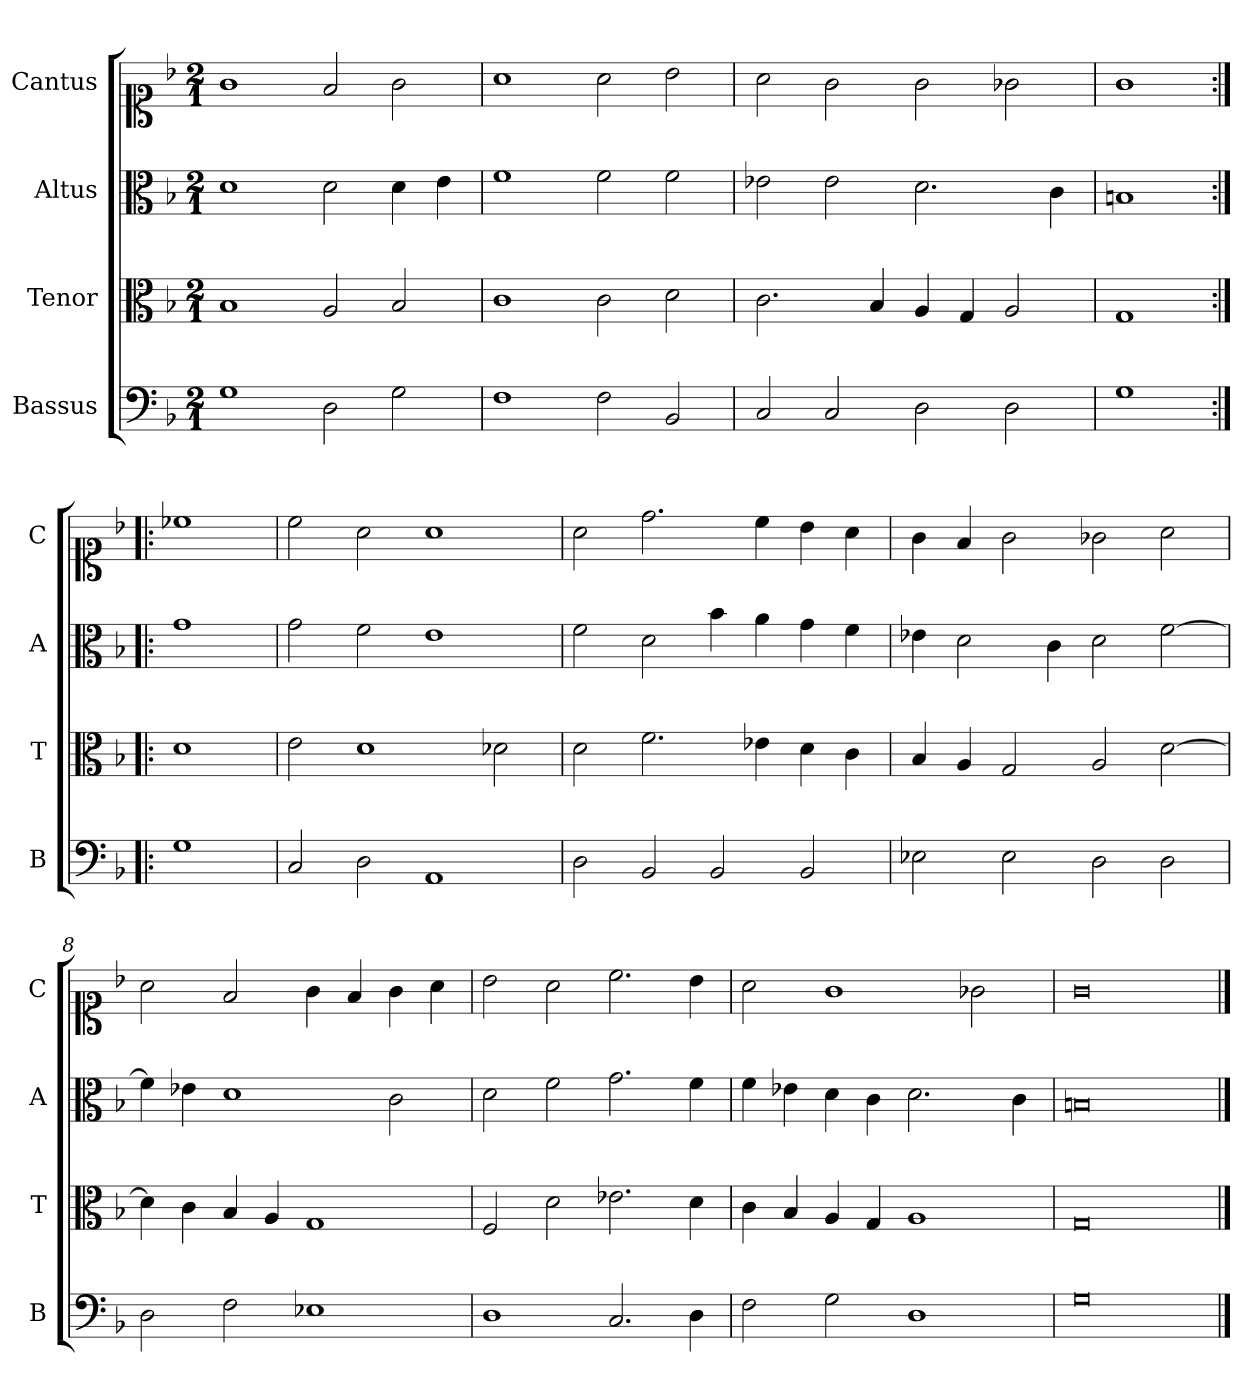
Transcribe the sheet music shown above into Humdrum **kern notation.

**kern	**kern	**kern	**kern
*part4	*part3	*part2	*part1
*staff4	*staff3	*staff2	*staff1
*I"Bassus	*I"Tenor	*I"Altus	*I"Cantus
*I'B	*I'T	*I'A	*I'C
*clefF4	*clefC3	*clefC3	*clefC1
*k[b-]	*k[b-]	*k[b-]	*k[b-]
*M2/1	*M2/1	*M2/1	*M2/1
=1	=1	=1	=1
1G	1B-	1d	1g
2D	2A	2d	2f
2G	2B-	4d	2g
.	.	4e	.
=2	=2	=2	=2
1F	1c	1f	1a
2F	2c	2f	2a
2BB-	2d	2f	2b-
=3	=3	=3	=3
2C	2.c	2e-X	2a
2C	.	2e-	2g
.	4B-	.	.
2D	4A	2.d	2g
.	4G	.	.
2D	2A	.	2g-X
.	.	4c	.
=4	=4	=4	=4
1G	1G	1Bn	1g
=:|!|:	=:|!|:	=:|!|:	=:|!|:
1G	1d	1g	1cc-X
=5	=5	=5	=5
2C	2e	2g	2cc
2D	1d	2f	2a
1AA	.	1e	1a
.	2d-X	.	.
=6	=6	=6	=6
2D	2d	2f	2a
2BB-	2.f	2d	2.dd
2BB-	.	4b-	.
.	4e-X	4a	4cc
2BB-	4d	4g	4b-
.	4c	4f	4a
=7	=7	=7	=7
2E-X	4B-	4e-X	4g
.	4A	2d	4f
2E-	2G	.	2g
.	.	4c	.
2D	2A	2d	2g-X
2D	[2d	[2f	2a
=8	=8	=8	=8
2D	4d]	4f]	2a
.	4c	4e-X	.
2F	4B-	1d	2f
.	4A	.	.
1E-X	1G	.	4g
.	.	.	4f
.	.	2c	4g
.	.	.	4a
=9	=9	=9	=9
1D	2F	2d	2b-
.	2d	2f	2a
2.C	2.e-X	2.g	2.cc
4D	4d	4f	4b-
=10	=10	=10	=10
2F	4c	4f	2a
.	4B-	4e-X	.
2G	4A	4d	1g
.	4G	4c	.
1D	1A	2.d	.
.	.	.	2g-X
.	.	4c	.
=11	=11	=11	=11
0G	0G	0Bn	0g
==	==	==	==
*-	*-	*-	*-
